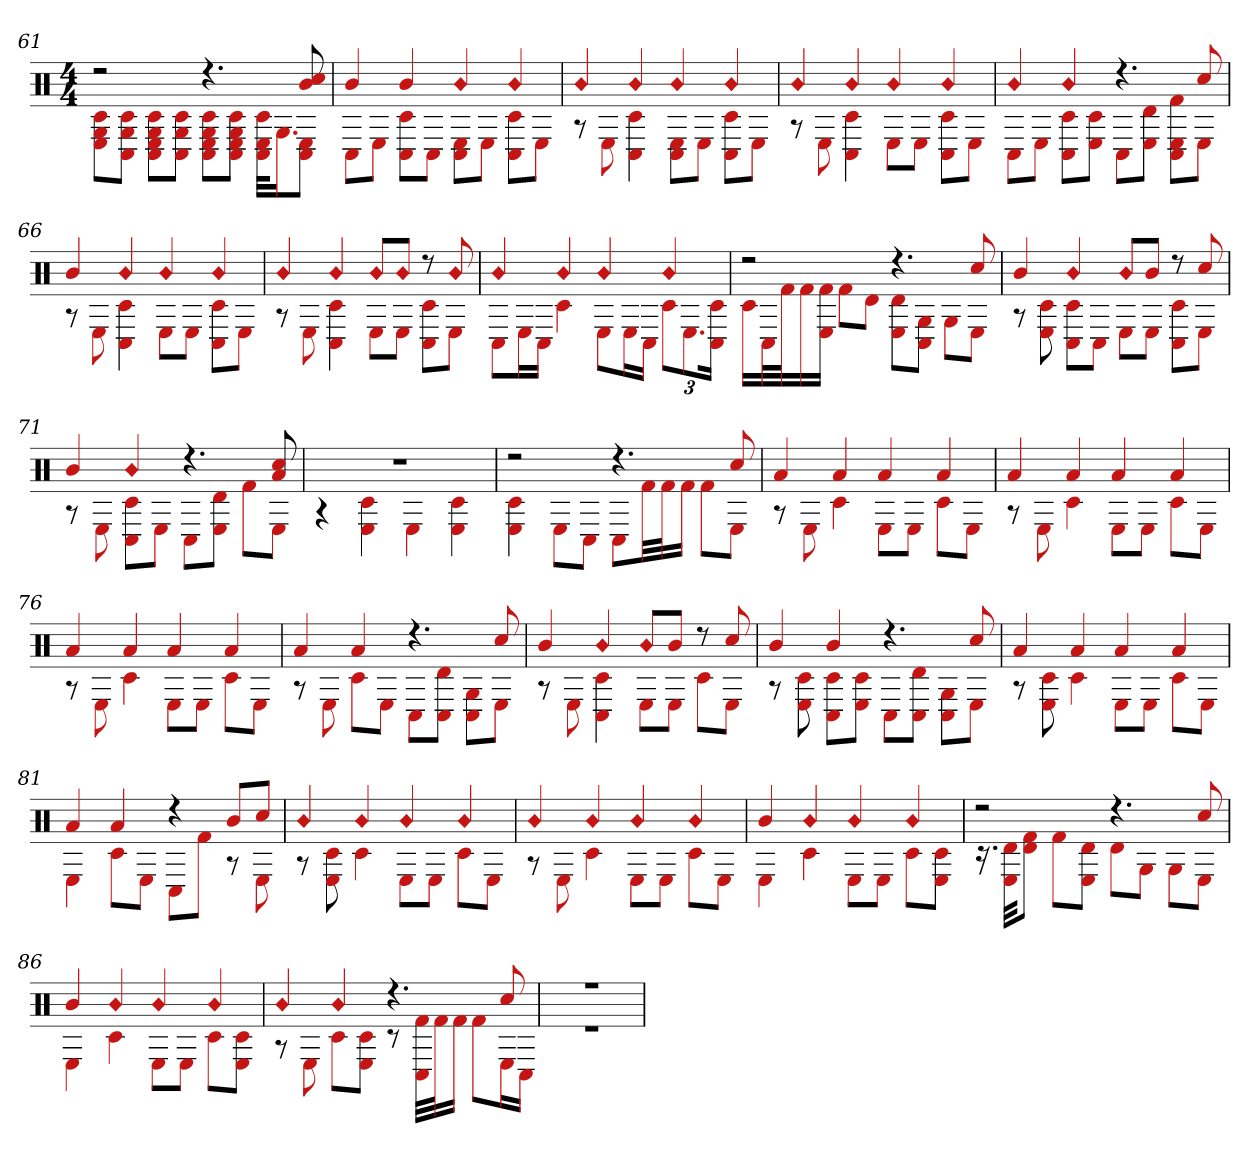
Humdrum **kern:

**kern
*part1
*staff1
*clefX
*k[]
*M4/4
=61
*^
2r	8G 8E 8c#L
.	8C# 8G 8c#J
.	8G 8c# 8E 8C#L
.	8C# 8c# 8GJ
4.r	8C# 8E 8c# 8GL
.	8C# 8c# 8G 8EJ
.	32C# 32E 32c#KLL
.	16.GJ
8cc# 8b	8C# 8EJ
=62	=62
4b	8C#L
.	8EJ
4b	8C# 8c#L
.	8C#J
!LO:N:head=diamond	!
4b	8C# 8EL
.	8EJ
!LO:N:head=diamond	!
4b	8C# 8c#L
.	8EJ
=63	=63
!LO:N:head=diamond	!
4b	8r
.	8E
!LO:N:head=diamond	!
4b	4C# 4c#
!LO:N:head=diamond	!
4b	8C# 8EL
.	8EJ
!LO:N:head=diamond	!
4b	8C# 8c#L
.	8EJ
=64	=64
!LO:N:head=diamond	!
4b	8r
.	8E
!LO:N:head=diamond	!
4b	4C# 4c#
!LO:N:head=diamond	!
4b	8EL
.	8EJ
!LO:N:head=diamond	!
4b	8C# 8c#L
.	8EJ
=65	=65
!LO:N:head=diamond	!
4b	8C#L
.	8EJ
!LO:N:head=diamond	!
4b	8C# 8c#L
.	8E 8c#J
4.r	8C#L
.	8d 8EJ
.	8C# 8E 8f#L
8cc#	8EJ
=66	=66
4b	8r
.	8E
!LO:N:head=diamond	!
4b	4C# 4c#
!LO:N:head=diamond	!
4b	8EL
.	8EJ
!LO:N:head=diamond	!
4b	8C# 8c#L
.	8EJ
=67	=67
!LO:N:head=diamond	!
4b	8r
.	8E
!LO:N:head=diamond	!
4b	4C# 4c#
!LO:N:head=diamond	!
8bL	8EL
!LO:N:head=diamond	!
8bJ	8EJ
8r	8C# 8c#L
!LO:N:head=diamond	!
8b	8EJ
=68	=68
!LO:N:head=diamond	!
4b	8C#L
.	16EL
.	16C#JJ
!LO:N:head=diamond	!
4b	4c#
!LO:N:head=diamond	!
4b	8EL
.	16EL
.	16C#JJ
!LO:N:head=diamond	!
4b	12c#L
.	12.E
.	24C# 24c#Jk
=69	=69
2r	16c#LL
.	32C#L
.	32f#J
.	16f#
.	16f# 16EJJ
.	8f#L
.	8dJ
4.r	8d 8EL
.	8G 8C#J
.	8GL
8cc#	8EJ
=70	=70
4b	8r
.	8E 8c#
!LO:N:head=diamond	!
4b	8C# 8c#L
.	8C#J
!LO:N:head=diamond	!
8bL	8EL
8bJ	8EJ
8r	8C# 8c#L
8cc#	8EJ
=71	=71
4b	8r
.	8E
!LO:N:head=diamond	!
4b	8C# 8c#L
.	8EJ
4.r	8C#L
.	8d 8EJ
.	8f#L
8a 8cc#	8EJ
=72	=72
1r	4r
.	4E 4c#
.	4E
.	4E 4c#
=73	=73
2r	4E 4c#
.	8EL
.	8C#J
4.r	8C#L
.	32f#LL
.	32f#J
.	16f#JJ
.	8f#L
8cc#	8EJ
=74	=74
4a	8r
.	8E
4a	4c#
4a	8EL
.	8EJ
4a	8c#L
.	8EJ
=75	=75
4a	8r
.	8E
4a	4c#
4a	8EL
.	8EJ
4a	8c#L
.	8EJ
=76	=76
4a	8r
.	8E
4a	4c#
4a	8EL
.	8EJ
4a	8c#L
.	8EJ
=77	=77
4a	8r
.	8E
4a	8c#L
.	8EJ
4.r	8C#L
.	8C# 8dJ
.	8C# 8GL
8cc#	8EJ
=78	=78
4b	8r
.	8E
!LO:N:head=diamond	!
4b	4C# 4c#
!LO:N:head=diamond	!
8bL	8EL
8bJ	8EJ
8r	8c#L
8cc#	8EJ
=79	=79
4b	8r
.	8E 8c#
4b	8C# 8c#L
.	8E 8c#J
4.r	8C#L
.	8C# 8dJ
.	8C# 8GL
8cc#	8EJ
=80	=80
4a	8r
.	8E 8c#
4a	4c#
4a	8EL
.	8EJ
4a	8c#L
.	8EJ
=81	=81
4a	4E
4a	8c#L
.	8EJ
4r	8C#L
.	8f#J
8bL	8r
8cc#J	8E
=82	=82
!LO:N:head=diamond	!
4b	8r
.	8E 8c#
!LO:N:head=diamond	!
4b	4c#
!LO:N:head=diamond	!
4b	8EL
.	8EJ
!LO:N:head=diamond	!
4b	8c#L
.	8EJ
=83	=83
!LO:N:head=diamond	!
4b	8r
.	8E
!LO:N:head=diamond	!
4b	4c#
!LO:N:head=diamond	!
4b	8EL
.	8EJ
!LO:N:head=diamond	!
4b	8c#L
.	8EJ
=84	=84
4b	4E
!LO:N:head=diamond	!
4b	4c#
!LO:N:head=diamond	!
4b	8EL
.	8EJ
!LO:N:head=diamond	!
4b	8c#L
.	8E 8c#J
=85	=85
2r	16.r
.	32E 32dKKL
.	8f# 8dJ
.	8f#L
.	8d 8EJ
4.r	8dL
.	8GJ
.	8GL
8cc#	8EJ
=86	=86
4b	4E
!LO:N:head=diamond	!
4b	4c#
!LO:N:head=diamond	!
4b	8EL
.	8EJ
!LO:N:head=diamond	!
4b	8c#L
.	8E 8c#J
=87	=87
!LO:N:head=diamond	!
4b	8r
.	8E
!LO:N:head=diamond	!
4b	8c#L
.	8E 8c#J
4.r	8r
.	32C# 32f#LLL
.	32f#J
.	16f#JJ
.	8f#L
8cc#	16EL
.	16C#JJ
=88	=88
1r	1r
*v	*v
=
*-
